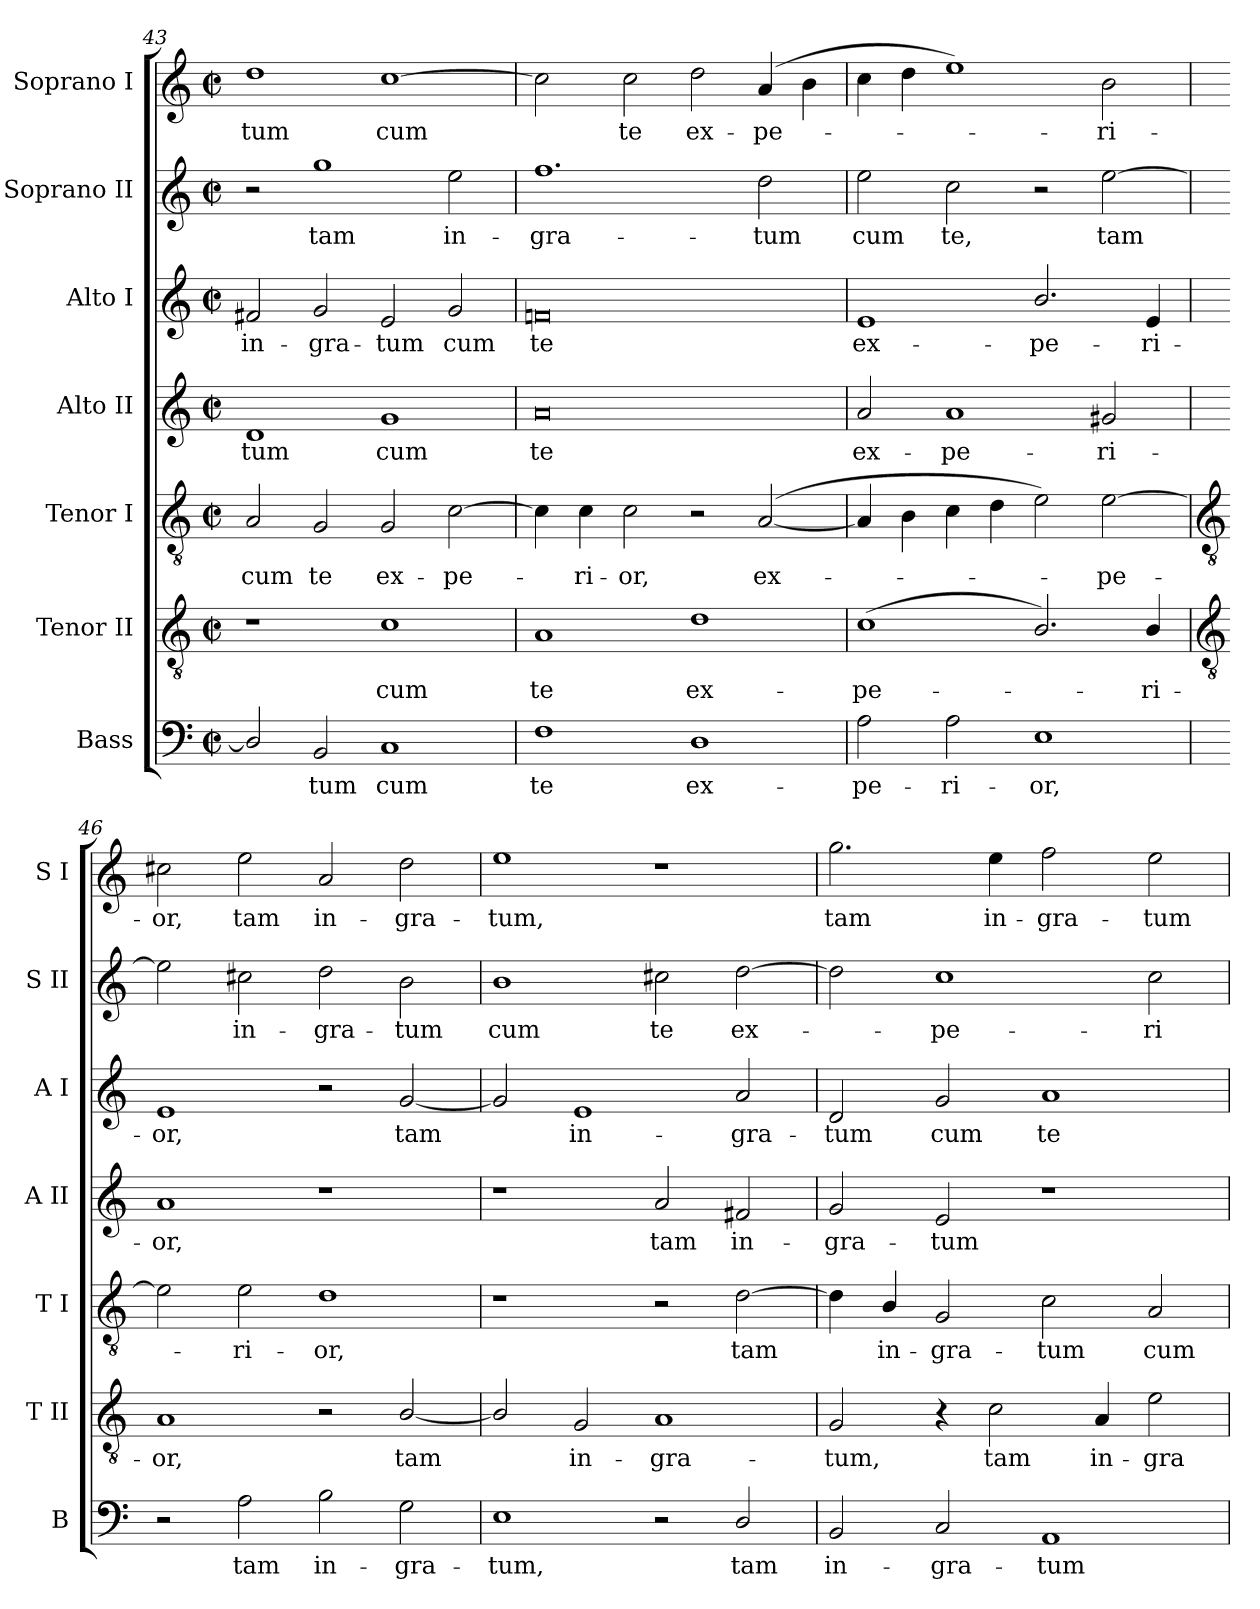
**kern	**text	**kern	**text	**kern	**text	**kern	**text	**kern	**text	**kern	**text	**kern	**text
*part7	*part7	*part6	*part6	*part5	*part5	*part4	*part4	*part3	*part3	*part2	*part2	*part1	*part1
*staff7	*staff7	*staff6	*staff6	*staff5	*staff5	*staff4	*staff4	*staff3	*staff3	*staff2	*staff2	*staff1	*staff1
*I"Bass	*	*I"Tenor II	*	*I"Tenor I	*	*I"Alto II	*	*I"Alto I	*	*I"Soprano II	*	*I"Soprano I	*
*I'B	*	*I'T II	*	*I'T I	*	*I'A II	*	*I'A I	*	*I'S II	*	*I'S I	*
*clefF4	*	*clefGv2	*	*clefGv2	*	*clefG2	*	*clefG2	*	*clefG2	*	*clefG2	*
*k[]	*	*k[]	*	*k[]	*	*k[]	*	*k[]	*	*k[]	*	*k[]	*
*C:	*	*C:	*	*C:	*	*C:	*	*C:	*	*C:	*	*C:	*
*M4/2	*	*M4/2	*	*M4/2	*	*M4/2	*	*M4/2	*	*M4/2	*	*M4/2	*
*met(c|)	*	*met(c|)	*	*met(c|)	*	*met(c|)	*	*met(c|)	*	*met(c|)	*	*met(c|)	*
=43	=43	=43	=43	=43	=43	=43	=43	=43	=43	=43	=43	=43	=43
!	!	!	!	!	!LO:LY:b	!	!LO:LY:b	!	!LO:LY:b	!	!	!	!LO:LY:b
2D/]	.	1r	.	2A	cum	1d	-tum	2f#X	in-	2r	.	1dd	-tum
!	!LO:LY:b	!	!	!	!LO:LY:b	!	!	!	!LO:LY:b	!	!LO:LY:b	!	!
2BB	tum	.	.	2G	te	.	.	2g	-gra-	1gg	tam	.	.
!	!LO:LY:b	!	!LO:LY:b	!	!LO:LY:b	!	!LO:LY:b	!	!LO:LY:b	!	!	!	!LO:LY:b
1C	cum	1c	cum	2G	ex-	1g	cum	2e	-tum	.	.	[1cc	cum
!	!	!	!	!	!LO:LY:b	!	!	!	!LO:LY:b	!	!LO:LY:b	!	!
.	.	.	.	[2c	-pe-	.	.	2g	cum	2ee	in-	.	.
=44	=44	=44	=44	=44	=44	=44	=44	=44	=44	=44	=44	=44	=44
!	!LO:LY:b	!	!LO:LY:b	!	!	!	!LO:LY:b	!	!LO:LY:b	!	!LO:LY:b	!	!
1F	te	1A	te	4c]	.	0a	te	0fn	te	1.ff	-gra-	2cc]	.
!	!	!	!	!	!LO:LY:b	!	!	!	!	!	!	!	!
.	.	.	.	4c	ri-	.	.	.	.	.	.	.	.
!	!	!	!	!	!LO:LY:b	!	!	!	!	!	!	!	!LO:LY:b
.	.	.	.	2c	-or,	.	.	.	.	.	.	2cc	te
!	!LO:LY:b	!	!LO:LY:b	!	!	!	!	!	!	!	!	!	!LO:LY:b
1D	ex-	1d	ex-	2r	.	.	.	.	.	.	.	2dd	ex-
!	!	!	!	!	!LO:LY:b	!	!	!	!	!	!LO:LY:b	!	!LO:LY:b
.	.	.	.	(>[2A	ex-	.	.	.	.	2dd	-tum	(>4a	-pe-
.	.	.	.	.	.	.	.	.	.	.	.	4b	.
=45	=45	=45	=45	=45	=45	=45	=45	=45	=45	=45	=45	=45	=45
!	!LO:LY:b	!	!LO:LY:b	!	!	!	!LO:LY:b	!	!LO:LY:b	!	!LO:LY:b	!	!
2A	-pe-	(<1c	-pe-	4A]	.	2a	ex-	1e	ex-	2ee	cum	4cc	.
.	.	.	.	4B	.	.	.	.	.	.	.	4dd	.
!	!LO:LY:b	!	!	!	!	!	!LO:LY:b	!	!	!	!LO:LY:b	!	!
2A	-ri-	.	.	4c	.	1a	-pe-	.	.	2cc	te,	1ee)	.
.	.	.	.	4d	.	.	.	.	.	.	.	.	.
!	!LO:LY:b	!	!	!	!	!	!	!	!LO:LY:b	!	!	!	!
1E	-or,	2.B/)	.	2e)	.	.	.	2.b/	-pe-	2r	.	.	.
!	!	!	!	!	!LO:LY:b	!	!LO:LY:b	!	!	!	!LO:LY:b	!	!LO:LY:b
.	.	.	.	[2e	pe-	2g#X	-ri-	.	.	[2ee	tam	2b	ri-
!	!	!	!LO:LY:b	!	!	!	!	!	!LO:LY:b	!	!	!	!
.	.	4B/	ri-	.	.	.	.	4e	-ri-	.	.	.	.
!!LO:LB:g=z
=46	=46	=46	=46	=46	=46	=46	=46	=46	=46	=46	=46	=46	=46
*	*	*clefGv2	*	*clefGv2	*	*	*	*	*	*	*	*	*
!	!	!	!LO:LY:b	!	!	!	!LO:LY:b	!	!LO:LY:b	!	!	!	!LO:LY:b
2r	.	1A	-or,	2e]	.	1a	-or,	1e	-or,	2ee]	.	2cc#X	-or,
!	!LO:LY:b	!	!	!	!LO:LY:b	!	!	!	!	!	!LO:LY:b	!	!LO:LY:b
2A	tam	.	.	2e	ri-	.	.	.	.	2cc#X	in-	2ee	tam
!	!LO:LY:b	!	!	!	!LO:LY:b	!	!	!	!	!	!LO:LY:b	!	!LO:LY:b
2B	in-	2r	.	1d	-or,	1r	.	2r	.	2dd	-gra-	2a	in-
!	!LO:LY:b	!	!LO:LY:b	!	!	!	!	!	!LO:LY:b	!	!LO:LY:b	!	!LO:LY:b
2G	-gra-	[2B/	tam	.	.	.	.	[2g	tam	2b	-tum	2dd	-gra-
=47	=47	=47	=47	=47	=47	=47	=47	=47	=47	=47	=47	=47	=47
!	!LO:LY:b	!	!	!	!	!	!	!	!	!	!LO:LY:b	!	!LO:LY:b
1E	-tum,	2B/]	.	1r	.	1r	.	2g]	.	1b	cum	1ee	-tum,
!	!	!	!LO:LY:b	!	!	!	!	!	!LO:LY:b	!	!	!	!
.	.	2G	in-	.	.	.	.	1e	in-	.	.	.	.
!	!	!	!LO:LY:b	!	!	!	!LO:LY:b	!	!	!	!LO:LY:b	!	!
2r	.	1A	-gra-	2r	.	2a	tam	.	.	2cc#X	te	1r	.
!	!LO:LY:b	!	!	!	!LO:LY:b	!	!LO:LY:b	!	!LO:LY:b	!	!LO:LY:b	!	!
2D/	tam	.	.	[2d	tam	2f#X	in-	2a	-gra-	[2dd	ex-	.	.
=48	=48	=48	=48	=48	=48	=48	=48	=48	=48	=48	=48	=48	=48
!	!LO:LY:b	!	!LO:LY:b	!	!	!	!LO:LY:b	!	!LO:LY:b	!	!	!	!LO:LY:b
2BB	in-	2G	-tum,	4d]	.	2g	-gra-	2d	-tum	2dd]	.	2.gg	tam
!	!	!	!	!	!LO:LY:b	!	!	!	!	!	!	!	!
.	.	.	.	4B/	in-	.	.	.	.	.	.	.	.
!	!LO:LY:b	!	!	!	!LO:LY:b	!	!LO:LY:b	!	!LO:LY:b	!	!LO:LY:b	!	!
2C	-gra-	4r	.	2G	-gra-	2e	-tum	2g	cum	1cc	pe-	.	.
!	!	!	!LO:LY:b	!	!	!	!	!	!	!	!	!	!LO:LY:b
.	.	2c	tam	.	.	.	.	.	.	.	.	4ee	in-
!	!LO:LY:b	!	!	!	!LO:LY:b	!	!	!	!LO:LY:b	!	!	!	!LO:LY:b
1AA	-tum	.	.	2c	-tum	1r	.	1a	te	.	.	2ff	-gra-
!	!	!	!LO:LY:b	!	!	!	!	!	!	!	!	!	!
.	.	4A	in-	.	.	.	.	.	.	.	.	.	.
!	!	!	!LO:LY:b	!	!LO:LY:b	!	!	!	!	!	!LO:LY:b	!	!LO:LY:b
.	.	2e	-gra-	2A	cum	.	.	.	.	2cc	-ri-	2ee	-tum
=	=	=	=	=	=	=	=	=	=	=	=	=	=
*-	*-	*-	*-	*-	*-	*-	*-	*-	*-	*-	*-	*-	*-
